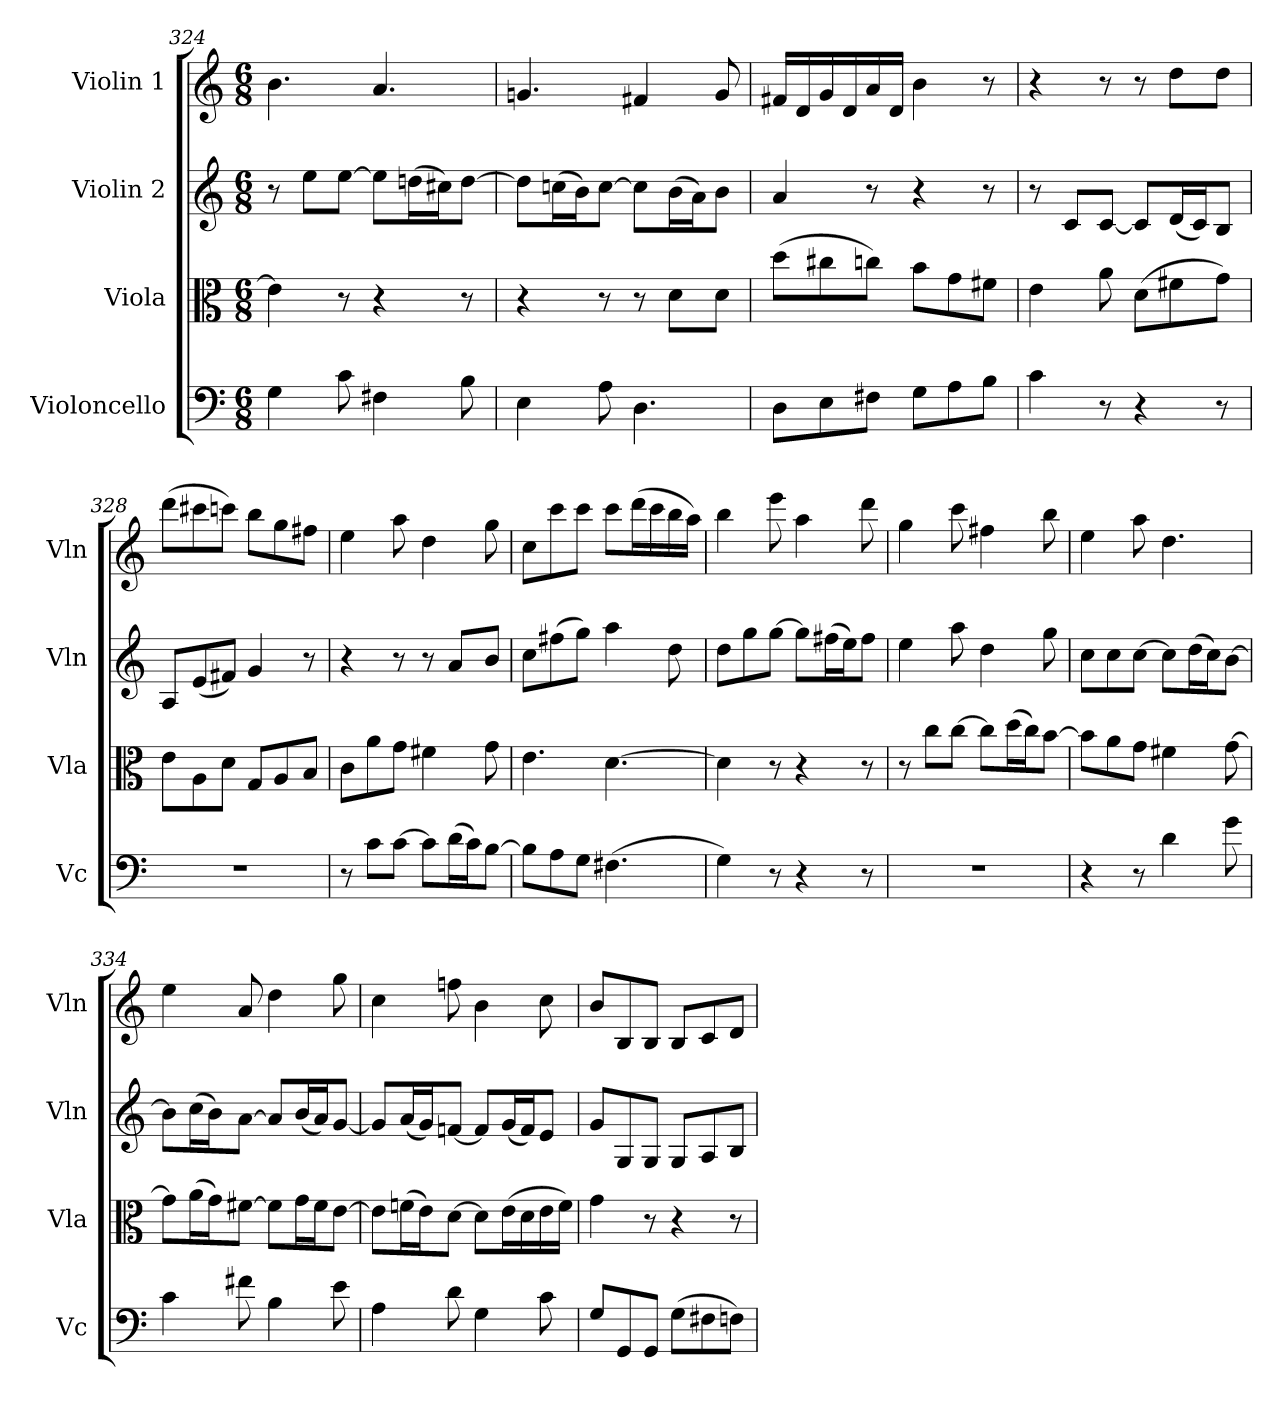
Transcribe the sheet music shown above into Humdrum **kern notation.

**kern	**kern	**kern	**kern
*part4	*part3	*part2	*part1
*staff4	*staff3	*staff2	*staff1
*I"Violoncello	*I"Viola	*I"Violin 2	*I"Violin 1
*I'Vc	*I'Vla	*I'Vln	*I'Vln
!!LO:PB:g=z
*clefF4	*clefC3	*clefG2	*clefG2
*k[]	*k[]	*k[]	*k[]
*M6/8	*M6/8	*M6/8	*M6/8
=324	=324	=324	=324
4G\	4e\]	8r	4.b\
.	.	8ee\L	.
8c\	8r	[8ee\J	.
4F#X\	4r	8ee\L]	4.a/
.	.	(>16ddn\L	.
.	.	16cc#X\J)	.
8B\	8r	[8dd\J	.
=325	=325	=325	=325
4E\	4r	8dd\L]	4.gn/
.	.	(>16ccn\L	.
.	.	16b\J)	.
8A\	8r	[8cc\J	.
4.D\	8r	8cc\L]	4f#X/
.	8d\L	(>16b\L	.
.	.	16a\J)	.
.	8d\J	8b\J	8g/
=326	=326	=326	=326
8D\L	(>8dd\L	4a/	16f#X/LL
.	.	.	16d/
8E\	8cc#X\	.	16g/
.	.	.	16d/
8F#X\J	8ccn\J)	8r	16a/
.	.	.	16d/JJ
8G\L	8b\L	4r	4b\
8A\	8g\	.	.
8B\J	8f#X\J	8r	8r
=327	=327	=327	=327
4c\	4e\	8r	4r
.	.	8c/L	.
8r	8a\	[8c/J	8r
4r	(>8d\L	8c/L]	8r
.	8f#X\	(<16d/L	8dd\L
.	.	16c/J)	.
8r	8g\J)	8B/J	8dd\J
=328	=328	=328	=328
2.r	8e\L	8A/L	(>8ddd\L
.	8A\	(<8e/	8ccc#X\
.	8d\J	8f#X/J)	8cccn\J)
.	8G/L	4g/	8bb\L
.	8A/	.	8gg\
.	8B/J	8r	8ff#X\J
=329	=329	=329	=329
8r	8c\L	4r	4ee\
8c\L	8a\	.	.
[8c\J	8g\J	8r	8aa\
8c\L]	4f#X\	8r	4dd\
(>16d\L	.	8a/L	.
16c\J)	.	.	.
[8B\J	8g\	8b/J	8gg\
!!LO:LB:g=z
=330	=330	=330	=330
8B\L]	4.e\	8cc\L	8cc\L
8A\	.	(>8ff#X\	8ccc\
8G\J	.	8gg\J)	8ccc\J
(>4.F#X\	[4.d\	4aa\	8ccc\L
.	.	.	(>16ddd\L
.	.	.	16ccc\
.	.	8dd\	16bb\
.	.	.	16aa\JJ)
=331	=331	=331	=331
4G\)	4d\]	8dd\L	4bb\
.	.	8gg\	.
8r	8r	[8gg\J	8eee\
4r	4r	8gg\L]	4aa\
.	.	(>16ff#X\L	.
.	.	16ee\J)	.
8r	8r	8ff#\J	8ddd\
=332	=332	=332	=332
2.r	8r	4ee\	4gg\
.	8cc\L	.	.
.	[8cc\J	8aa\	8ccc\
.	8cc\L]	4dd\	4ff#X\
.	(>16dd\L	.	.
.	16cc\J)	.	.
.	[8b\J	8gg\	8bb\
=333	=333	=333	=333
4r	8b\L]	8cc\L	4ee\
.	8a\	8cc\	.
8r	8g\J	[8cc\J	8aa\
4d\	4f#X\	8cc\L]	4.dd\
.	.	(>16dd\L	.
.	.	16cc\J)	.
8g\	[8g\	[8b\J	.
=334	=334	=334	=334
4c\	8g\L]	8b\L]	4ee\
.	(>16a\L	(>16cc\L	.
.	16g\J)	16b\J)	.
8f#X\	[8f#X\J	[8a\J	8a/
4B\	8f#\L]	8a/L]	4dd\
.	16g\L	(<16b/L	.
.	16f#\J	16a/J)	.
8e\	[8e\J	[8g/J	8gg\
=335	=335	=335	=335
4A\	8e\L]	8g/L]	4cc\
.	(>16fn\L	(<16a/L	.
.	16e\J)	16g/J)	.
8d\	[8d\J	[8fn/J	8ffn\
4G\	8d\L]	8f/L]	4b\
.	(>16e\L	(<16g/L	.
.	16d\	16f/J)	.
8c\	16e\	8e/J	8cc\
.	16f\JJ)	.	.
!!LO:LB:g=z
=336	=336	=336	=336
8G/L	4g\	8g/L	8b/L
8GG/	.	8G/	8B/
8GG/J	8r	8G/J	8B/J
(>8G\L	4r	8G/L	8B/L
8F#X\	.	8A/	8c/
8Fn\J)	8r	8B/J	8d/J
=	=	=	=
*-	*-	*-	*-
